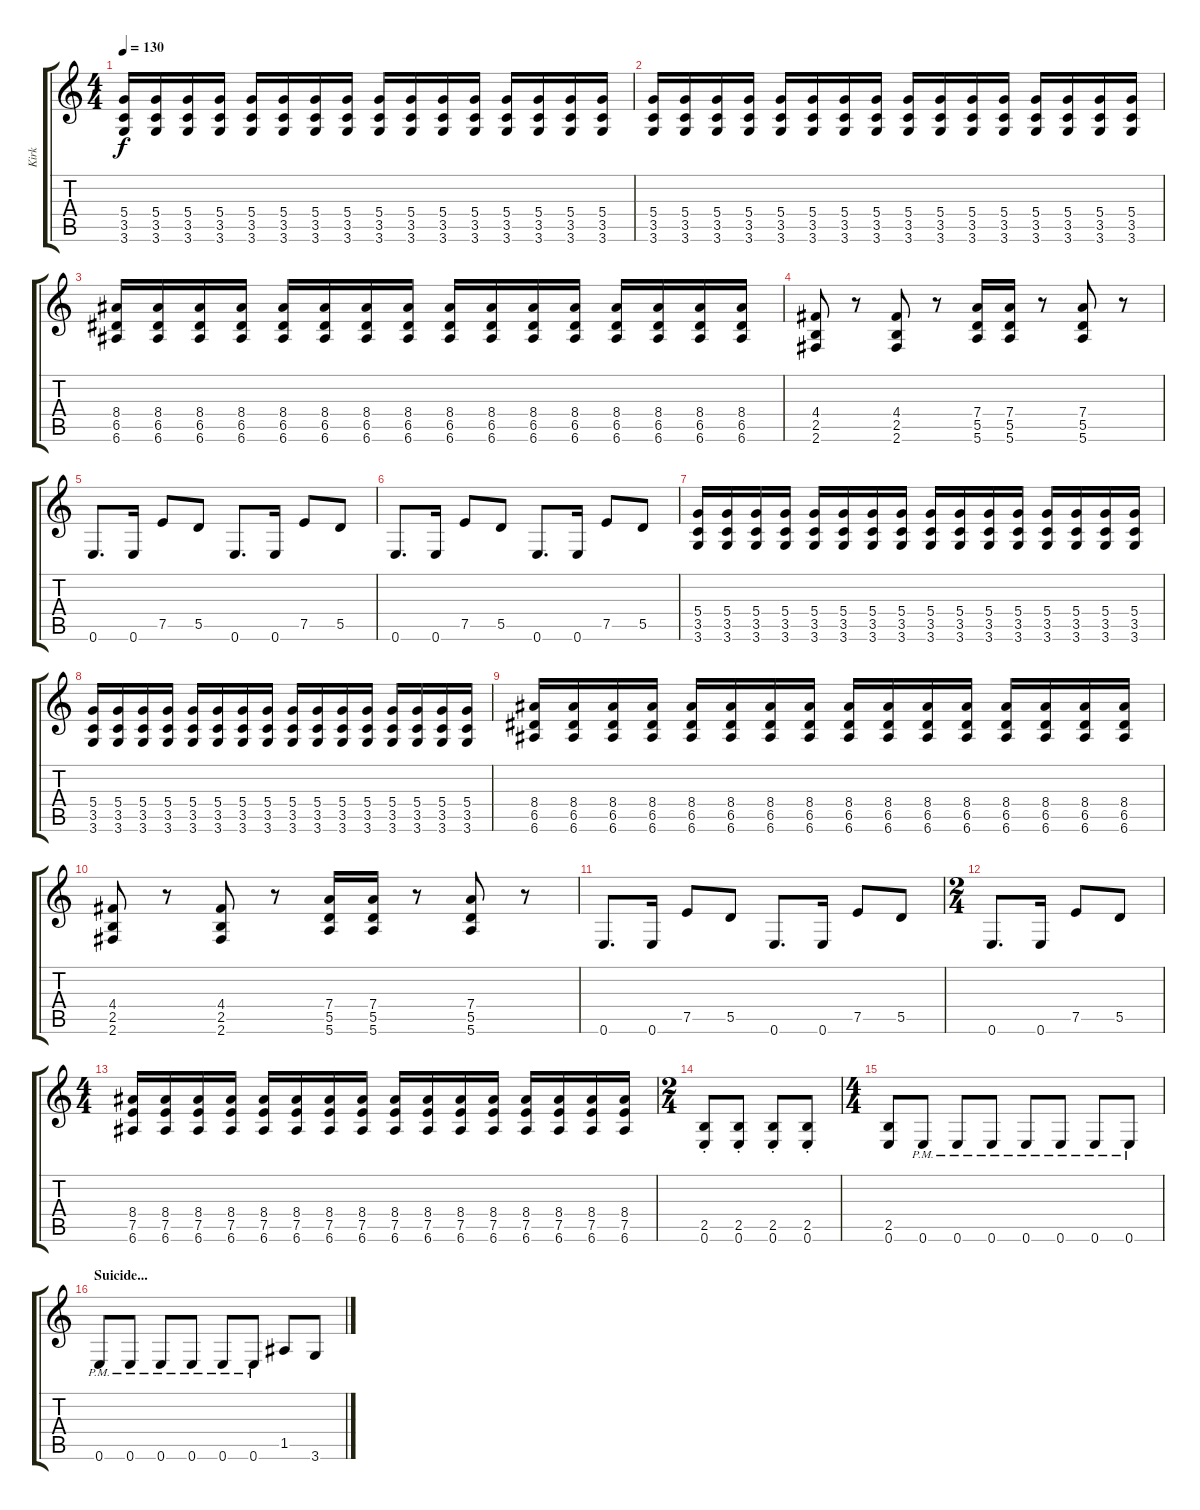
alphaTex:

\track ("Kirk" "Kirk") {instrument overdrivenguitar}
\staff {score tabs}
\tuning (E4 B3 G3 D3 A2 E2) {hide}
\ts (4 4)
\section ("" "")
\tempo 130
\clef g2
\ks c
(5.4 3.5 3.6).16{dy f} (5.4 3.5 3.6).16 (5.4 3.5 3.6).16 (5.4 3.5 3.6).16 (5.4 3.5 3.6).16 (5.4 3.5 3.6).16 (5.4 3.5 3.6).16 (5.4 3.5 3.6).16 (5.4 3.5 3.6).16 (5.4 3.5 3.6).16 (5.4 3.5 3.6).16 (5.4 3.5 3.6).16 (5.4 3.5 3.6).16 (5.4 3.5 3.6).16 (5.4 3.5 3.6).16 (5.4 3.5 3.6).16 |
(5.4 3.5 3.6).16 (5.4 3.5 3.6).16 (5.4 3.5 3.6).16 (5.4 3.5 3.6).16 (5.4 3.5 3.6).16 (5.4 3.5 3.6).16 (5.4 3.5 3.6).16 (5.4 3.5 3.6).16 (5.4 3.5 3.6).16 (5.4 3.5 3.6).16 (5.4 3.5 3.6).16 (5.4 3.5 3.6).16 (5.4 3.5 3.6).16 (5.4 3.5 3.6).16 (5.4 3.5 3.6).16 (5.4 3.5 3.6).16 |
(8.4 6.5 6.6).16 (8.4 6.5 6.6).16 (8.4 6.5 6.6).16 (8.4 6.5 6.6).16 (8.4 6.5 6.6).16 (8.4 6.5 6.6).16 (8.4 6.5 6.6).16 (8.4 6.5 6.6).16 (8.4 6.5 6.6).16 (8.4 6.5 6.6).16 (8.4 6.5 6.6).16 (8.4 6.5 6.6).16 (8.4 6.5 6.6).16 (8.4 6.5 6.6).16 (8.4 6.5 6.6).16 (8.4 6.5 6.6).16 |
(4.4 2.5 2.6).8 r.8 (4.4 2.5 2.6).8 r.8 (7.4 5.5 5.6).16 (7.4 5.5 5.6).16 r.8 (7.4 5.5 5.6).8 r.8 |
\section ("" "")
0.6.8{d} 0.6.16 7.5.8 5.5.8 0.6.8{d} 0.6.16 7.5.8 5.5.8 |
0.6.8{d} 0.6.16 7.5.8 5.5.8 0.6.8{d} 0.6.16 7.5.8 5.5.8 |
(5.4 3.5 3.6).16 (5.4 3.5 3.6).16 (5.4 3.5 3.6).16 (5.4 3.5 3.6).16 (5.4 3.5 3.6).16 (5.4 3.5 3.6).16 (5.4 3.5 3.6).16 (5.4 3.5 3.6).16 (5.4 3.5 3.6).16 (5.4 3.5 3.6).16 (5.4 3.5 3.6).16 (5.4 3.5 3.6).16 (5.4 3.5 3.6).16 (5.4 3.5 3.6).16 (5.4 3.5 3.6).16 (5.4 3.5 3.6).16 |
(5.4 3.5 3.6).16 (5.4 3.5 3.6).16 (5.4 3.5 3.6).16 (5.4 3.5 3.6).16 (5.4 3.5 3.6).16 (5.4 3.5 3.6).16 (5.4 3.5 3.6).16 (5.4 3.5 3.6).16 (5.4 3.5 3.6).16 (5.4 3.5 3.6).16 (5.4 3.5 3.6).16 (5.4 3.5 3.6).16 (5.4 3.5 3.6).16 (5.4 3.5 3.6).16 (5.4 3.5 3.6).16 (5.4 3.5 3.6).16 |
(8.4 6.5 6.6).16 (8.4 6.5 6.6).16 (8.4 6.5 6.6).16 (8.4 6.5 6.6).16 (8.4 6.5 6.6).16 (8.4 6.5 6.6).16 (8.4 6.5 6.6).16 (8.4 6.5 6.6).16 (8.4 6.5 6.6).16 (8.4 6.5 6.6).16 (8.4 6.5 6.6).16 (8.4 6.5 6.6).16 (8.4 6.5 6.6).16 (8.4 6.5 6.6).16 (8.4 6.5 6.6).16 (8.4 6.5 6.6).16 |
(4.4 2.5 2.6).8 r.8 (4.4 2.5 2.6).8 r.8 (7.4 5.5 5.6).16 (7.4 5.5 5.6).16 r.8 (7.4 5.5 5.6).8 r.8 |
\section ("" "")
0.6.8{d} 0.6.16 7.5.8 5.5.8 0.6.8{d} 0.6.16 7.5.8 5.5.8 |
\ts (2 4)
0.6.8{d} 0.6.16 7.5.8 5.5.8 |
\ts (4 4)
(8.4 7.5 6.6).16 (8.4 7.5 6.6).16 (8.4 7.5 6.6).16 (8.4 7.5 6.6).16 (8.4 7.5 6.6).16 (8.4 7.5 6.6).16 (8.4 7.5 6.6).16 (8.4 7.5 6.6).16 (8.4 7.5 6.6).16 (8.4 7.5 6.6).16 (8.4 7.5 6.6).16 (8.4 7.5 6.6).16 (8.4 7.5 6.6).16 (8.4 7.5 6.6).16 (8.4 7.5 6.6).16 (8.4 7.5 6.6).16 |
\ts (2 4)
(2.5{st} 0.6{st}).8 (2.5{st} 0.6{st}).8 (2.5{st} 0.6{st}).8 (2.5{st} 0.6{st}).8 |
\ts (4 4)
(2.5 0.6).8 0.6{pm}.8 0.6{pm}.8 0.6{pm}.8 0.6{pm}.8 0.6{pm}.8 0.6{pm}.8 0.6{pm}.8 |
\section ("" "Suicide...")
0.6{pm}.8 0.6{pm}.8 0.6{pm}.8 0.6{pm}.8 0.6{pm}.8 0.6{pm}.8 1.5.8 3.6.8
